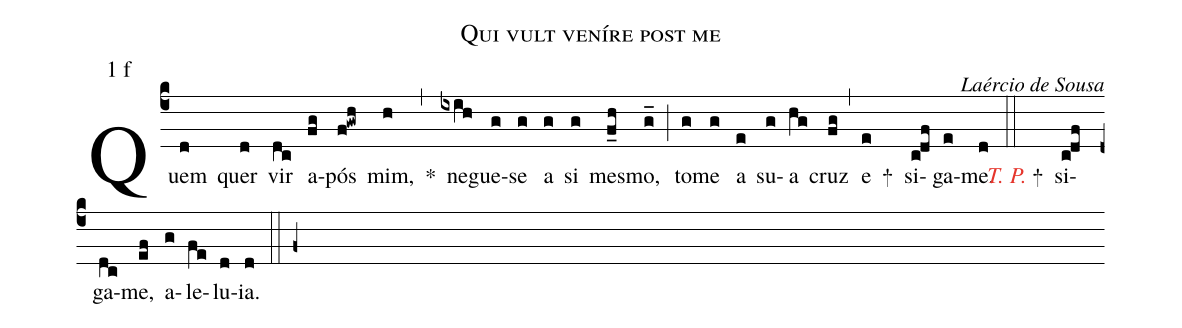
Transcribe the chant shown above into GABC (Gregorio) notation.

name: Qui vult veníre post me;
mode: 1;
mode-differentia: f;
commentary: Laércio de Sousa;
%%
(c4)

Quem(d) quer(d) vir(dc) a(fg)pós(f!gwh) mim,(h) *(,) ne(ixih)gue-(g)se(g) a(g) si(g) mes(f_h)mo,(g_) (;) to(g)me(g) a(e) su(g)a(hg) cruz(fg) (,) e(e) +() si(c!df)ga-(e)me.(d) (::)

<nlba><c><i>T. P.</i></c> +() si</nlba>(c!df)ga-(dc)me,(ef) a(g)le(fe)lu(d)ia.(d) (::f+)
